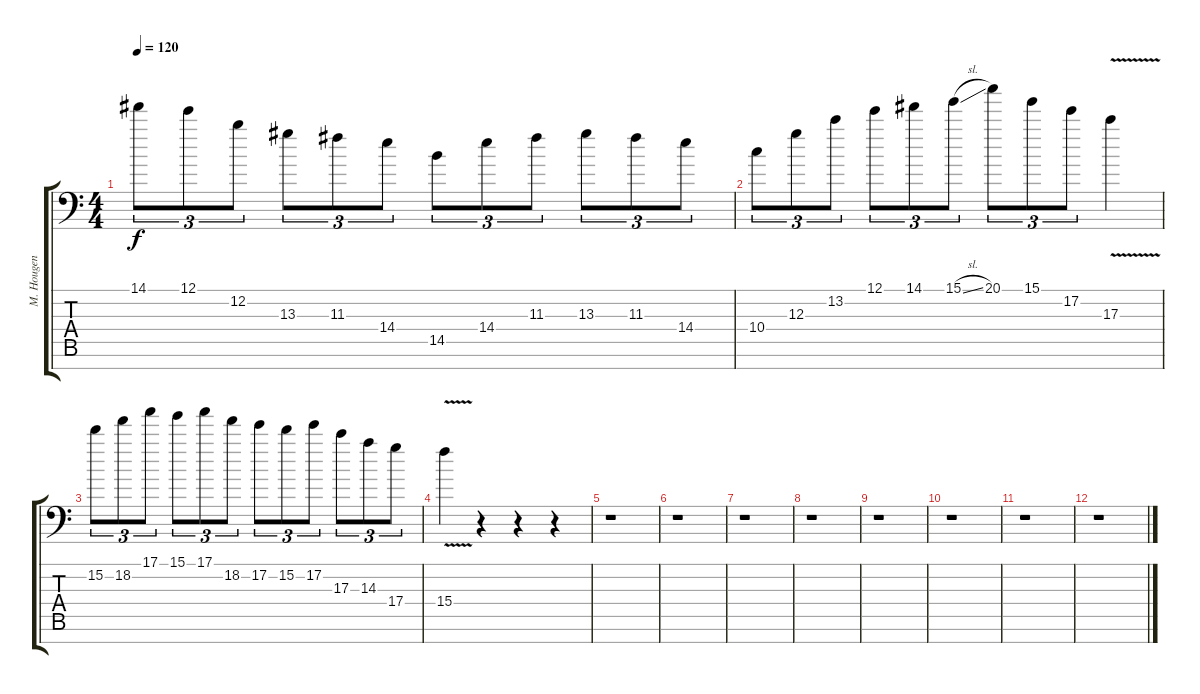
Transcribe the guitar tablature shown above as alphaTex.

\track ("M. Hougen - Guitar" "M. Hougen ") {instrument distortionguitar}
\staff {score tabs}
\tuning (E4 B3 G3 D3 A2 E2 C-1) {hide}
\ts (4 4)
\tempo 120
\clef f4
\ks c
14.1.8{tu (3 2) dy f volume 13 balance 0 instrument overdrivenguitar} 12.1.8{tu (3 2)} 12.2.8{tu (3 2)} 13.3.8{tu (3 2)} 11.3.8{tu (3 2)} 14.4.8{tu (3 2)} 14.5.8{tu (3 2)} 14.4.8{tu (3 2)} 11.3.8{tu (3 2)} 13.3.8{tu (3 2)} 11.3.8{tu (3 2)} 14.4.8{tu (3 2)} |
10.4.8{tu (3 2)} 12.3.8{tu (3 2)} 13.2.8{tu (3 2)} 12.1.8{tu (3 2)} 14.1.8{tu (3 2)} 15.1{sl}.8{tu (3 2)} 20.1.8{tu (3 2)} 15.1.8{tu (3 2)} 17.2.8{tu (3 2)} 17.3{v}.4 |
15.2.8{tu (3 2)} 18.2.8{tu (3 2)} 17.1.8{tu (3 2)} 15.1.8{tu (3 2)} 17.1.8{tu (3 2)} 18.2.8{tu (3 2)} 17.2.8{tu (3 2)} 15.2.8{tu (3 2)} 17.2.8{tu (3 2)} 17.3.8{tu (3 2)} 14.3.8{tu (3 2)} 17.4.8{tu (3 2)} |
15.4{v}.4 r.4 r.4 r.4 |
r.1 |
r.1 |
r.1 |
r.1 |
r.1 |
r.1 |
r.1 |
r.1
